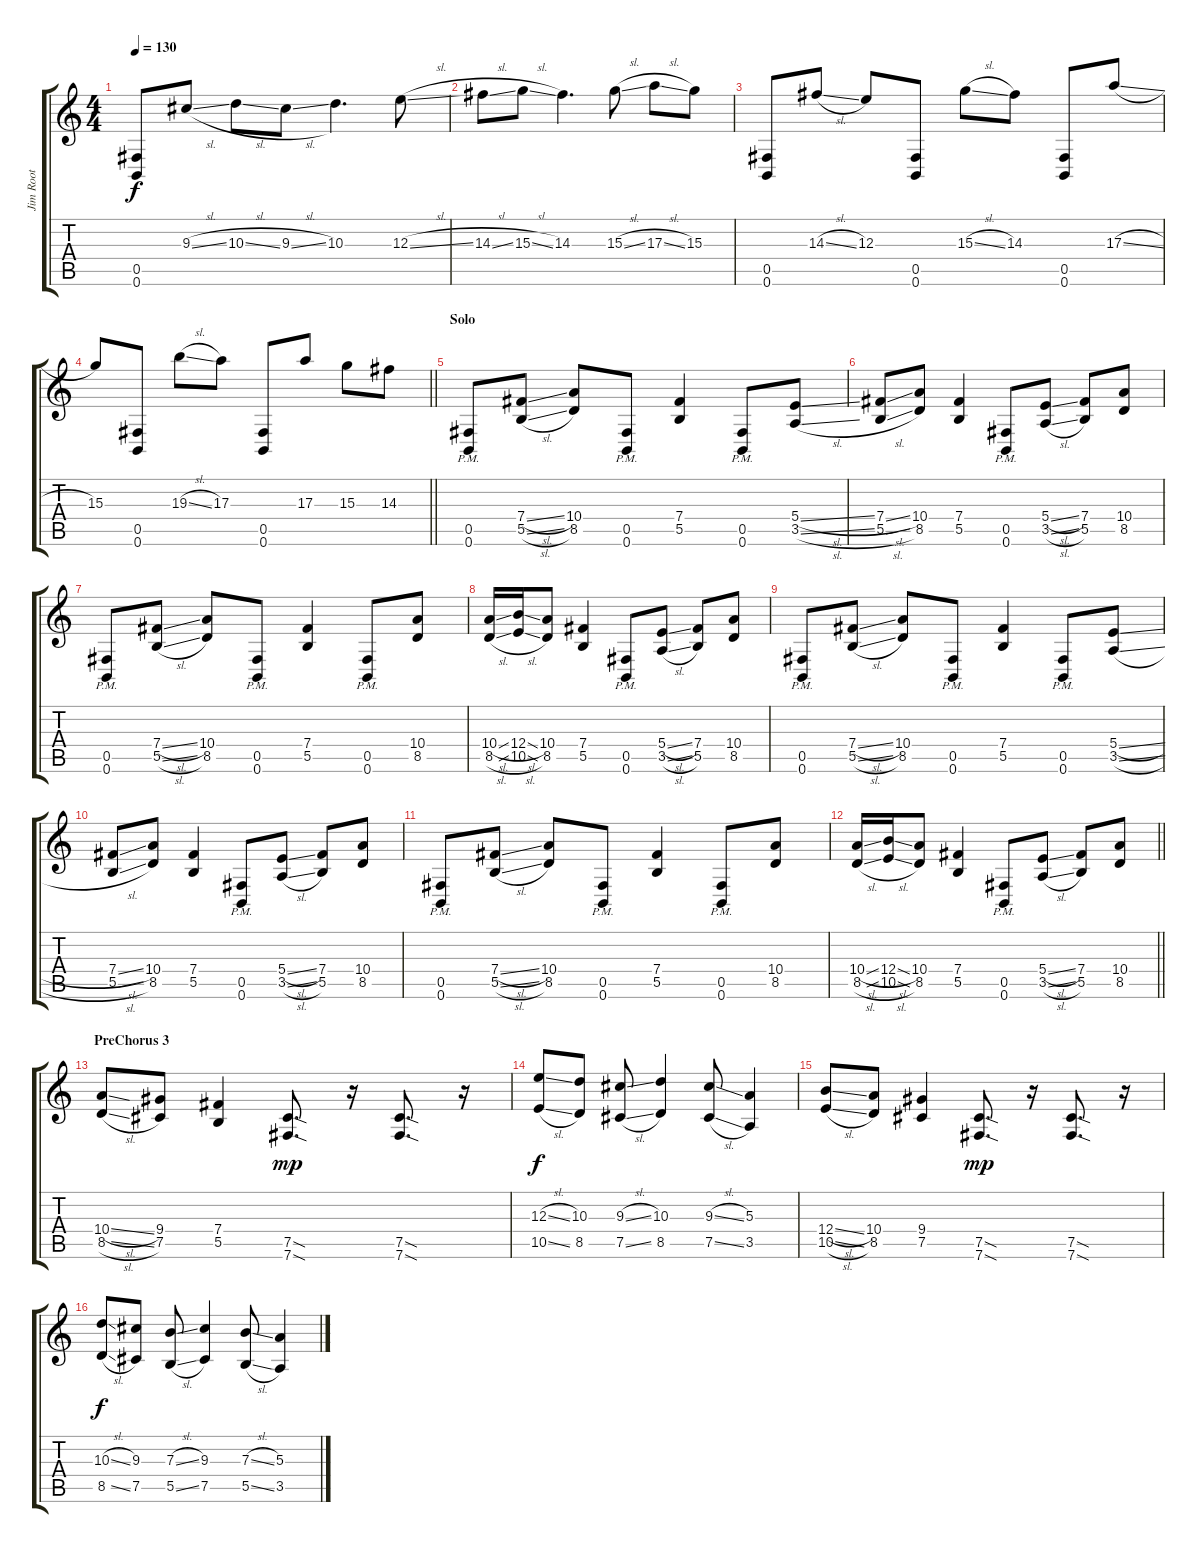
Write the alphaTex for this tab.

\track ("Jim Root" "Jim Root") {instrument distortionguitar}
\staff {score tabs}
\tuning (Db4 Ab3 E3 B2 Gb2 B1) {hide}
\ts (4 4)
\tempo 130
\clef g2
\ks c
(0.5 0.6).8{dy f} 9.3{sl}.8 10.3{sl}.8 9.3{sl}.8 10.3.4{d} 12.3{sl}.8 |
14.3{sl}.8 15.3{sl}.8 14.3.4{d} 15.3{sl}.8 17.3{sl}.8 15.3.8 |
(0.5 0.6).8 14.3{sl}.8 12.3.8 (0.5 0.6).8 15.3{sl}.8 14.3.8 (0.5 0.6).8 17.3{sl}.8 |
\barLineRight lightlight
15.3.8 (0.5 0.6).8 19.3{sl}.8 17.3.8 (0.5 0.6).8 17.3.8 15.3.8 14.3.8 |
\section ("" "Solo")
(0.5{pm} 0.6{pm}).8 (7.4{sl} 5.5{sl}).8 (10.4 8.5).8 (0.5{pm} 0.6{pm}).8 (7.4 5.5).4 (0.5{pm} 0.6{pm}).8 (5.4{sl} 3.5{sl}).8 |
(7.4{sl} 5.5{sl}).8 (10.4 8.5).8 (7.4 5.5).4 (0.5{pm} 0.6{pm}).8 (5.4{sl} 3.5{sl}).8 (7.4 5.5).8 (10.4 8.5).8 |
(0.5{pm} 0.6{pm}).8 (7.4{sl} 5.5{sl}).8 (10.4 8.5).8 (0.5{pm} 0.6{pm}).8 (7.4 5.5).4 (0.5{pm} 0.6{pm}).8 (10.4 8.5).8 |
(10.4{sl} 8.5{sl}).16 (12.4{sl} 10.5{sl}).16 (10.4 8.5).8 (7.4 5.5).4 (0.5{pm} 0.6{pm}).8 (5.4{sl} 3.5{sl}).8 (7.4 5.5).8 (10.4 8.5).8 |
(0.5{pm} 0.6{pm}).8 (7.4{sl} 5.5{sl}).8 (10.4 8.5).8 (0.5{pm} 0.6{pm}).8 (7.4 5.5).4 (0.5{pm} 0.6{pm}).8 (5.4{sl} 3.5{sl}).8 |
(7.4{sl} 5.5{sl}).8 (10.4 8.5).8 (7.4 5.5).4 (0.5{pm} 0.6{pm}).8 (5.4{sl} 3.5{sl}).8 (7.4 5.5).8 (10.4 8.5).8 |
(0.5{pm} 0.6{pm}).8 (7.4{sl} 5.5{sl}).8 (10.4 8.5).8 (0.5{pm} 0.6{pm}).8 (7.4 5.5).4 (0.5{pm} 0.6{pm}).8 (10.4 8.5).8 |
\barLineRight lightlight
(10.4{sl} 8.5{sl}).16 (12.4{sl} 10.5{sl}).16 (10.4 8.5).8 (7.4 5.5).4 (0.5{pm} 0.6{pm}).8 (5.4{sl} 3.5{sl}).8 (7.4 5.5).8 (10.4 8.5).8 |
\section ("" "PreChorus 3")
(10.4{sl} 8.5{sl}).8{instrument distortionguitar} (9.4 7.5).8 (7.4 5.5).4 (7.5{sod} 7.6{sod}).8{d dy mp} r.16 (7.5{sod} 7.6{sod}).8{d} r.16 |
(12.3{sl} 10.5{sl}).8{dy f} (10.3 8.5).8 (9.3{sl} 7.5{sl}).8 (10.3 8.5).4 (9.3{sl} 7.5{sl}).8 (5.3 3.5).4 |
(12.4{sl} 10.5{sl}).8 (10.4 8.5).8 (9.4 7.5).4 (7.5{sod} 7.6{sod}).8{d dy mp} r.16 (7.5{sod} 7.6{sod}).8{d} r.16 |
(10.3{sl} 8.5{sl}).8{dy f} (9.3 7.5).8 (7.3{sl} 5.5{sl}).8 (9.3 7.5).4 (7.3{sl} 5.5{sl}).8 (5.3 3.5).4
